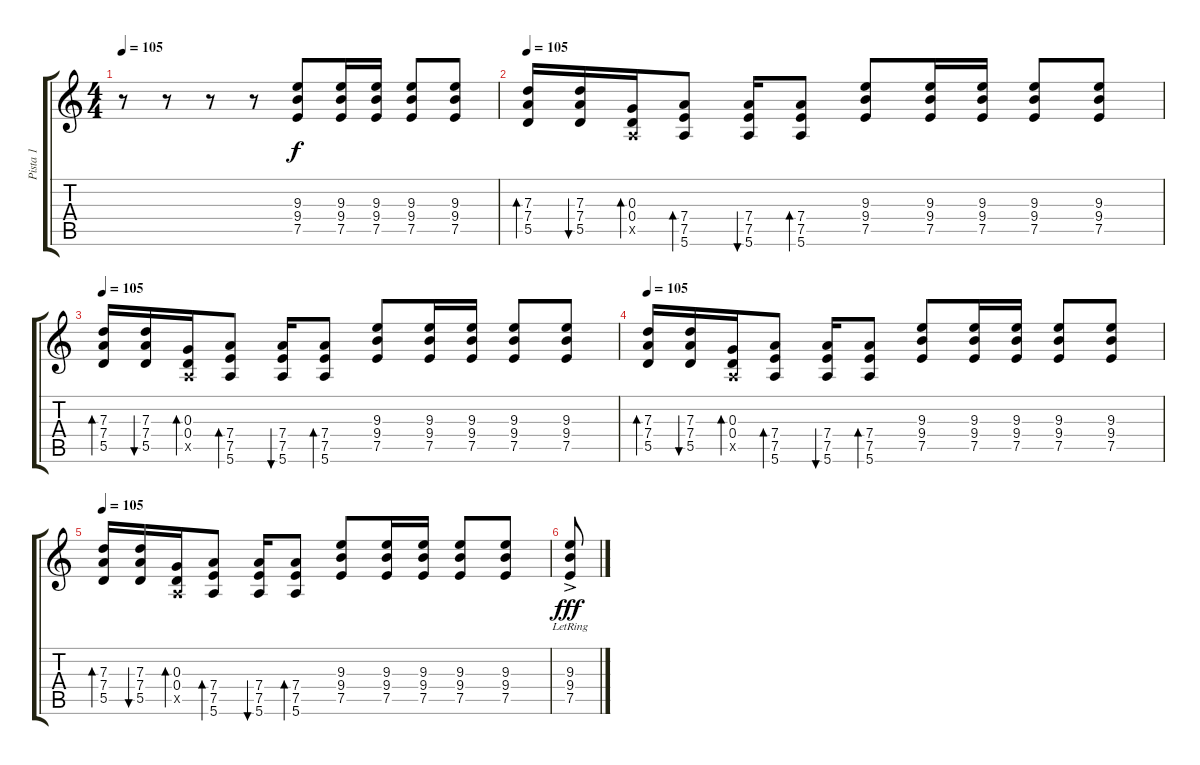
\track ("Pista 1" "Pista 1") {instrument distortionguitar}
\staff {score tabs}
\tuning (E4 B3 G3 D3 A2 E2) {hide}
\ts (4 4)
\tempo 105
\clef g2
\ks c
r.8{dy f} r.8 r.8 r.8 (9.3 9.4 7.5).8 (9.3 9.4 7.5).16 (9.3 9.4 7.5).16 (9.3 9.4 7.5).8 (9.3 9.4 7.5).8 |
\tempo 105
(7.3 7.4 5.5).16{bd 60} (7.3 7.4 5.5).16{bu 60} (0.3 0.4 0.5{x}).16{bd 60} (7.4 7.5 5.6).8{bd 60} (7.4 7.5 5.6).16{bu 60} (7.4 7.5 5.6).8{bd 60} (9.3 9.4 7.5).8 (9.3 9.4 7.5).16 (9.3 9.4 7.5).16 (9.3 9.4 7.5).8 (9.3 9.4 7.5).8 |
\tempo 105
(7.3 7.4 5.5).16{bd 60} (7.3 7.4 5.5).16{bu 60} (0.3 0.4 0.5{x}).16{bd 60} (7.4 7.5 5.6).8{bd 60} (7.4 7.5 5.6).16{bu 60} (7.4 7.5 5.6).8{bd 60} (9.3 9.4 7.5).8 (9.3 9.4 7.5).16 (9.3 9.4 7.5).16 (9.3 9.4 7.5).8 (9.3 9.4 7.5).8 |
\tempo 105
(7.3 7.4 5.5).16{bd 60} (7.3 7.4 5.5).16{bu 60} (0.3 0.4 0.5{x}).16{bd 60} (7.4 7.5 5.6).8{bd 60} (7.4 7.5 5.6).16{bu 60} (7.4 7.5 5.6).8{bd 60} (9.3 9.4 7.5).8 (9.3 9.4 7.5).16 (9.3 9.4 7.5).16 (9.3 9.4 7.5).8 (9.3 9.4 7.5).8 |
\tempo 105
(7.3 7.4 5.5).16{bd 60} (7.3 7.4 5.5).16{bu 60} (0.3 0.4 0.5{x}).16{bd 60} (7.4 7.5 5.6).8{bd 60} (7.4 7.5 5.6).16{bu 60} (7.4 7.5 5.6).8{bd 60} (9.3 9.4 7.5).8 (9.3 9.4 7.5).16 (9.3 9.4 7.5).16 (9.3 9.4 7.5).8 (9.3 9.4 7.5).8 |
(9.3{ac lr} 9.4{ac} 7.5{ac}).8{dy fff}
